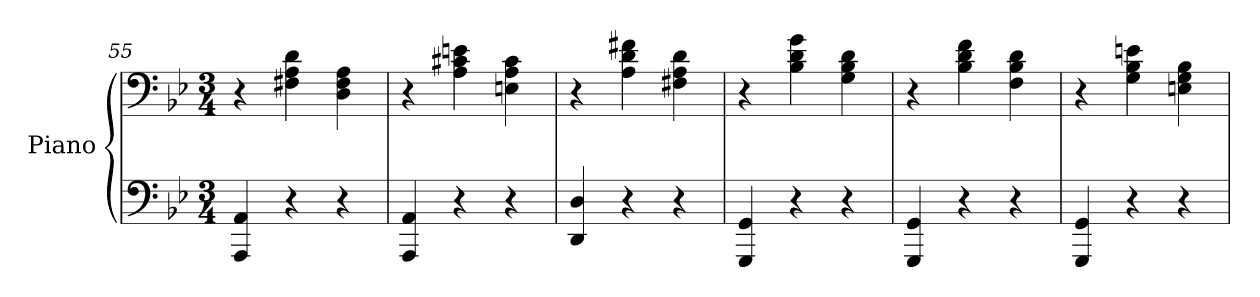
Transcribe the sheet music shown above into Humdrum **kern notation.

**kern	**kern
*part1	*part1
*staff2	*staff1
*I"Piano	*
*I'Pno	*
*clefF4	*clefF4
*k[b-e-]	*k[b-e-]
*B-:	*B-:
*M3/4	*M3/4
=55	=55
4AAA/ 4AA/	4r
4r	4F#X\ 4A\ 4d\
4r	4D\ 4F#\ 4A\
!!LO:LB:g=z
=56	=56
4AAA/ 4AA/	4r
4r	4A\ 4c#X\ 4en\
4r	4En\ 4A\ 4c#\
=57	=57
4DD/ 4D/	4r
4r	4A\ 4d\ 4f#X\
4r	4F#X\ 4A\ 4d\
=58	=58
4GGG/ 4GG/	4r
4r	4B-\ 4d\ 4g\
4r	4G\ 4B-\ 4d\
=59	=59
4GGG/ 4GG/	4r
4r	4B-\ 4d\ 4f\
4r	4F\ 4B-\ 4d\
=60	=60
4GGG/ 4GG/	4r
4r	4G\ 4B-\ 4en\
4r	4En\ 4G\ 4B-\
=	=
*-	*-
